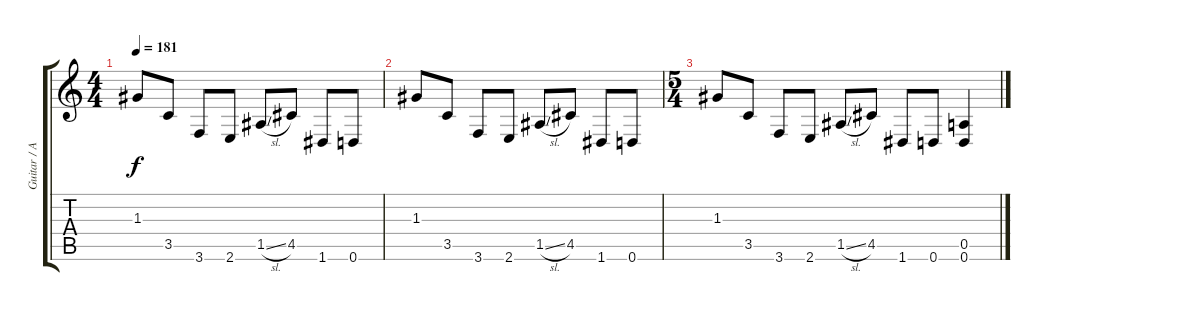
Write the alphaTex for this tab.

\track ("Guitar / Andy" "Guitar / A") {instrument overdrivenguitar}
\staff {score tabs}
\tuning (E4 B3 G3 D3 A2 D2) {hide}
\ts (4 4)
\tempo 181
\clef g2
\ks c
1.3.8{dy f} 3.5.8 3.6.8 2.6.8 1.5{sl}.8 4.5.8 1.6.8 0.6.8 |
1.3.8 3.5.8 3.6.8 2.6.8 1.5{sl}.8 4.5.8 1.6.8 0.6.8 |
\ts (5 4)
1.3.8 3.5.8{beam split} 3.6.8 2.6.8{beam split} 1.5{sl}.8 4.5.8 1.6.8 0.6.8 (0.5 0.6).4
